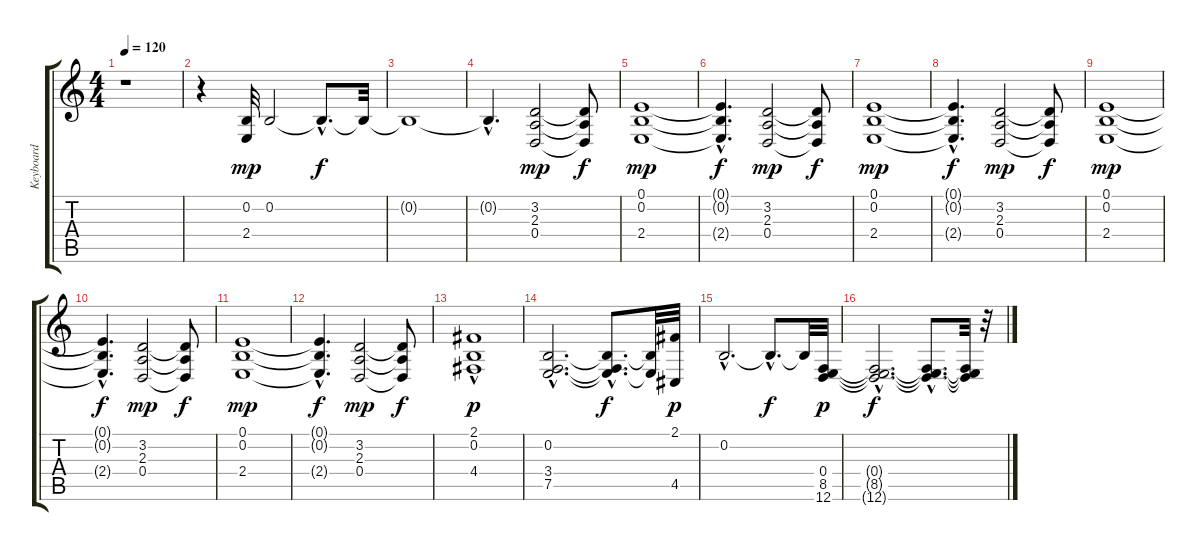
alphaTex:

\track ("Keyboard" "Keyboard") {instrument pad7halo}
\staff {score tabs}
\tuning (E4 B3 G3 D3 A2 E2) {hide}
\ts (4 4)
\tempo 120
\clef g2
\ks c
r.1{dy mp instrument pad7halo} |
r.4 (0.2 2.4).32 0.2.2 0.2{hac t}.8{d dy f} 0.2{t}.32 |
0.2{t}.1 |
0.2{hac t}.4{d} (3.2 2.3 0.4).2{dy mp} (3.2{t} 2.3{t} 0.4{t}).8{dy f} |
(0.1 0.2 2.4).1{dy mp} |
(0.1{hac t} 0.2{hac t} 2.4{t}).4{d dy f} (3.2 2.3 0.4).2{dy mp} (3.2{t} 2.3{t} 0.4{t}).8{dy f} |
(0.1 0.2 2.4).1{dy mp} |
(0.1{hac t} 0.2{hac t} 2.4{hac t}).4{d dy f} (3.2 2.3 0.4).2{dy mp} (3.2{t} 2.3{t} 0.4{t}).8{dy f} |
(0.1 0.2 2.4).1{dy mp} |
(0.1{hac t} 0.2{hac t} 2.4{t}).4{d dy f} (3.2 2.3 0.4).2{dy mp} (3.2{t} 2.3{t} 0.4{t}).8{dy f} |
(0.1 0.2 2.4).1{dy mp} |
(0.1{hac t} 0.2{hac t} 2.4{hac t}).4{d dy f} (3.2 2.3 0.4).2{dy mp} (3.2{t} 2.3{t} 0.4{t}).8{dy f} |
(2.1 0.2{hac} 4.4{hac}).1{dy p} |
(0.2{hac} 3.4{hac} 7.5{hac}).2{d} (0.2{hac t} 3.4{hac t} 7.5{hac t}).8{d dy f} (0.2{t} 7.5{t}).32 (2.1 4.5).32{dy p} |
0.2{hac}.2{d} 0.2{hac t}.8{d dy f} 0.2{t}.32 (0.4 8.5 12.6).32{dy p} |
(0.4{hac t} 8.5{hac t} 12.6{hac t}).2{d dy f} (0.4{hac t} 8.5{hac t} 12.6{hac t}).8{d} (0.4{t} 8.5{t} 12.6{t}).32 r.32
